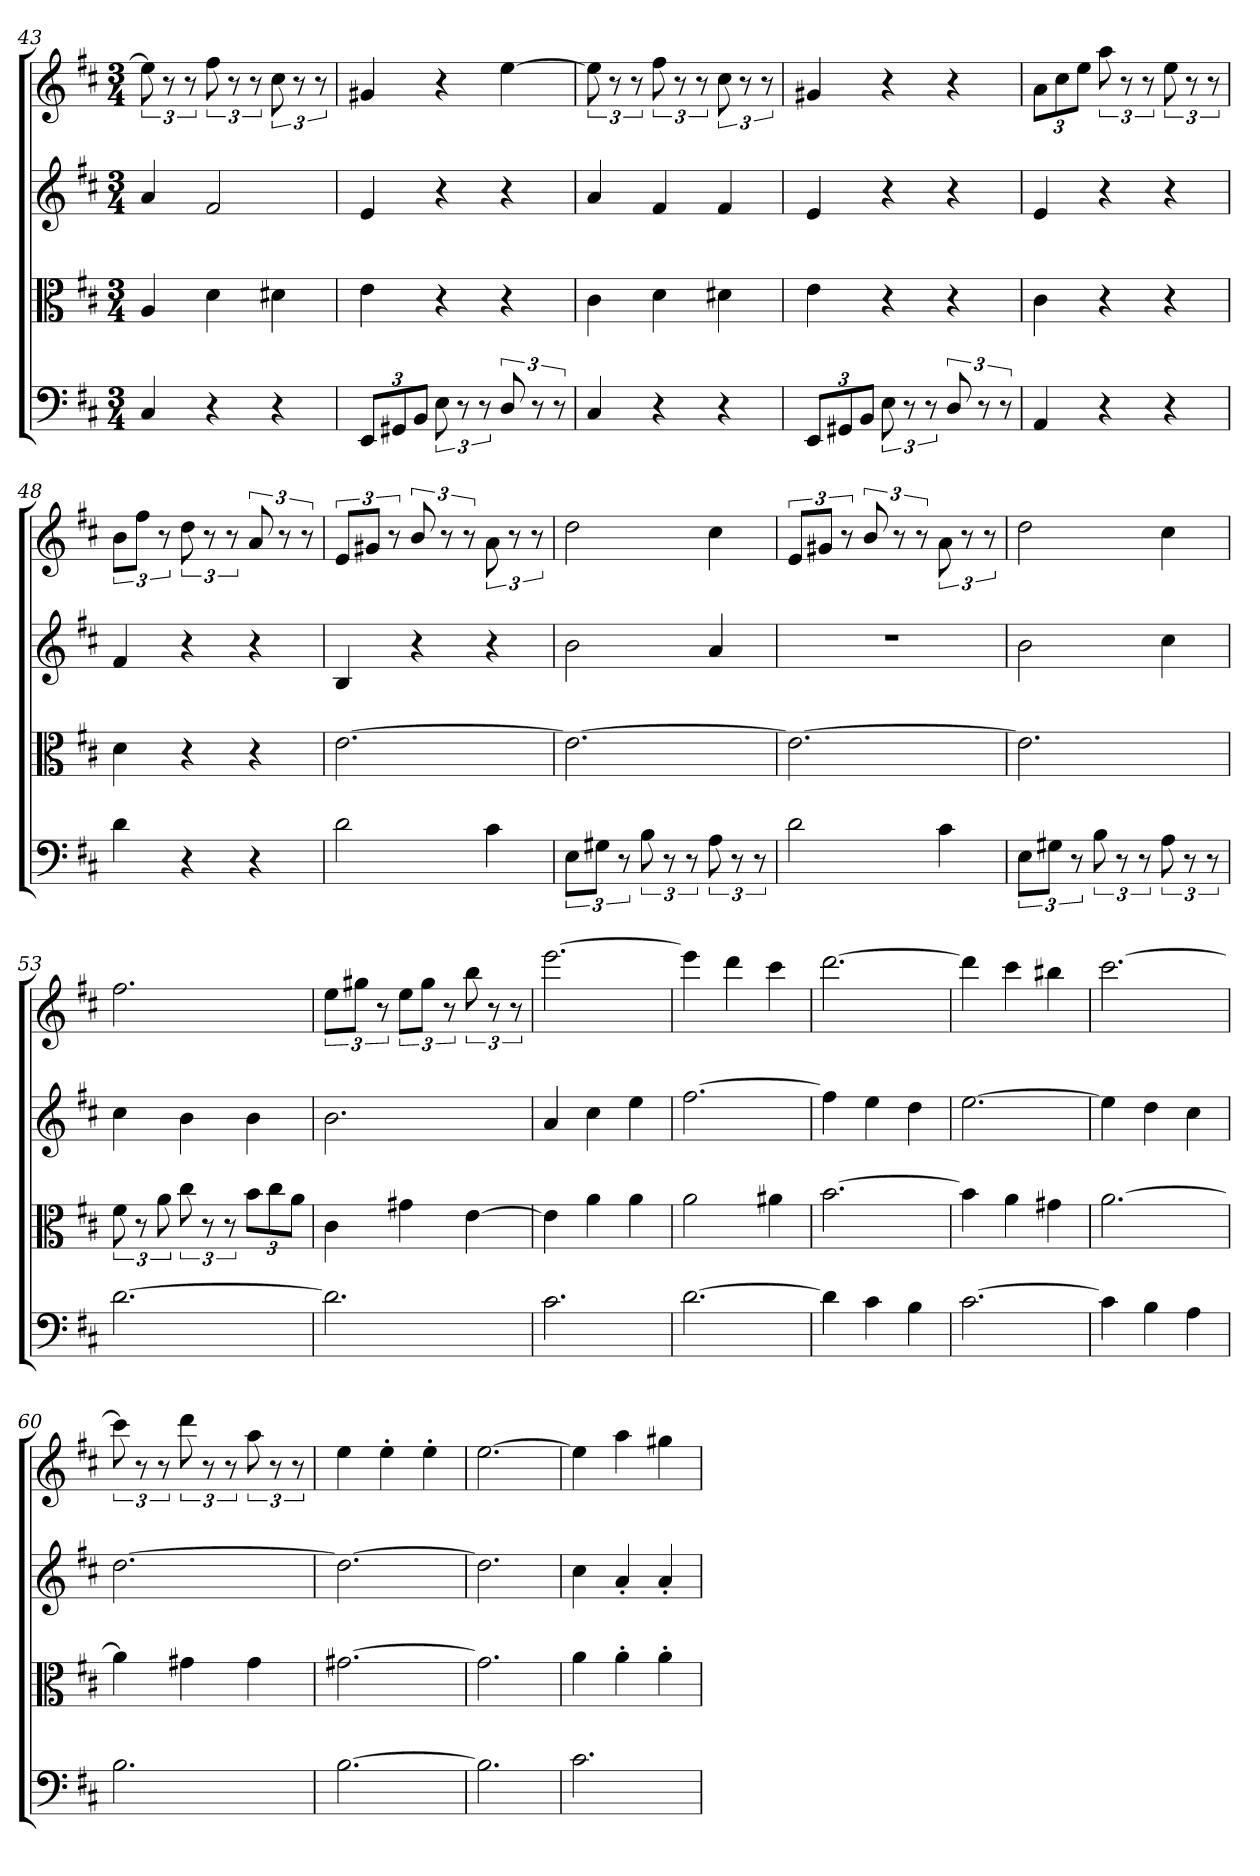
**kern	**kern	**kern	**kern
*part4	*part3	*part2	*part1
*staff4	*staff3	*staff2	*staff1
*clefF4	*clefC3	*clefG2	*clefG2
*k[f#c#]	*k[f#c#]	*k[f#c#]	*k[f#c#]
*D:	*D:	*D:	*D:
*M3/4	*M3/4	*M3/4	*M3/4
=43	=43	=43	=43
4C#/	4A/	4a/	12ee\]
.	.	.	12r
.	.	.	12r
4r	4d\	2f#/	12ff#\
.	.	.	12r
.	.	.	12r
4r	4d#X\	.	12cc#\
.	.	.	12r
.	.	.	12r
=44	=44	=44	=44
12EE/L	4e\	4e/	4g#X/
12GG#X/	.	.	.
12BB/J	.	.	.
12E\	4r	4r	4r
12r	.	.	.
12r	.	.	.
12D/	4r	4r	[4ee\
12r	.	.	.
12r	.	.	.
=45	=45	=45	=45
4C#/	4c#\	4a/	12ee\]
.	.	.	12r
.	.	.	12r
4r	4d\	4f#/	12ff#\
.	.	.	12r
.	.	.	12r
4r	4d#X\	4f#/	12cc#\
.	.	.	12r
.	.	.	12r
=46	=46	=46	=46
12EE/L	4e\	4e/	4g#X/
12GG#X/	.	.	.
12BB/J	.	.	.
12E\	4r	4r	4r
12r	.	.	.
12r	.	.	.
12D/	4r	4r	4r
12r	.	.	.
12r	.	.	.
=47	=47	=47	=47
4AA/	4c#\	4e/	12a\L
.	.	.	12cc#\
.	.	.	12ee\J
4r	4r	4r	12aa\
.	.	.	12r
.	.	.	12r
4r	4r	4r	12ee\
.	.	.	12r
.	.	.	12r
=48	=48	=48	=48
4d\	4d\	4f#/	12b\L
.	.	.	12ff#\J
.	.	.	12r
4r	4r	4r	12dd\
.	.	.	12r
.	.	.	12r
4r	4r	4r	12a/
.	.	.	12r
.	.	.	12r
=49	=49	=49	=49
2d\	[2.e\	4B/	12e/L
.	.	.	12g#X/J
.	.	.	12r
.	.	4r	12b/
.	.	.	12r
.	.	.	12r
4c#\	.	4r	12a\
.	.	.	12r
.	.	.	12r
=50	=50	=50	=50
12E\L	2.e\_	2b\	2dd\
12G#X\J	.	.	.
12r	.	.	.
12B\	.	.	.
12r	.	.	.
12r	.	.	.
12A\	.	4a/	4cc#\
12r	.	.	.
12r	.	.	.
=51	=51	=51	=51
2d\	2.e\_	2.r	12e/L
.	.	.	12g#X/J
.	.	.	12r
.	.	.	12b/
.	.	.	12r
.	.	.	12r
4c#\	.	.	12a\
.	.	.	12r
.	.	.	12r
=52	=52	=52	=52
12E\L	2.e\]	2b\	2dd\
12G#X\J	.	.	.
12r	.	.	.
12B\	.	.	.
12r	.	.	.
12r	.	.	.
12A\	.	4cc#\	4cc#\
12r	.	.	.
12r	.	.	.
=53	=53	=53	=53
[2.d\	12f#\	4cc#\	2.ff#\
.	12r	.	.
.	12a\	.	.
.	12cc#\	4b\	.
.	12r	.	.
.	12r	.	.
.	12b\L	4b\	.
.	12cc#\	.	.
.	12a\J	.	.
=54	=54	=54	=54
2.d\]	4c#\	2.b\	12ee\L
.	.	.	12gg#X\J
.	.	.	12r
.	4g#X\	.	12ee\L
.	.	.	12gg#\J
.	.	.	12r
.	[4e\	.	12bb\
.	.	.	12r
.	.	.	12r
=55	=55	=55	=55
2.c#\	4e\]	4a/	[2.eee\
.	4a\	4cc#\	.
.	4a\	4ee\	.
=56	=56	=56	=56
[2.d\	2a\	[2.ff#\	4eee\]
.	.	.	4ddd\
.	4a#X\	.	4ccc#\
=57	=57	=57	=57
4d\]	[2.b\	4ff#\]	[2.ddd\
4c#\	.	4ee\	.
4B\	.	4dd\	.
=58	=58	=58	=58
[2.c#\	4b\]	[2.ee\	4ddd\]
.	4a\	.	4ccc#\
.	4g#X\	.	4bb#X\
=59	=59	=59	=59
4c#\]	[2.a\	4ee\]	[2.ccc#\
4B\	.	4dd\	.
4A\	.	4cc#\	.
=60	=60	=60	=60
2.B\	4a\]	[2.dd\	12ccc#\]
.	.	.	12r
.	.	.	12r
.	4g#X\	.	12ddd\
.	.	.	12r
.	.	.	12r
.	4g#\	.	12aa\
.	.	.	12r
.	.	.	12r
=61	=61	=61	=61
[2.B\	[2.g#X\	2.dd\_	4ee\
.	.	.	4ee'\
.	.	.	4ee'\
=62	=62	=62	=62
2.B\]	2.g#\]	2.dd\]	[2.ee\
=63	=63	=63	=63
2.c#\	4a\	4cc#\	4ee\]
.	4a'\	4a'/	4aa\
.	4a'\	4a'/	4gg#X\
=	=	=	=
*-	*-	*-	*-
